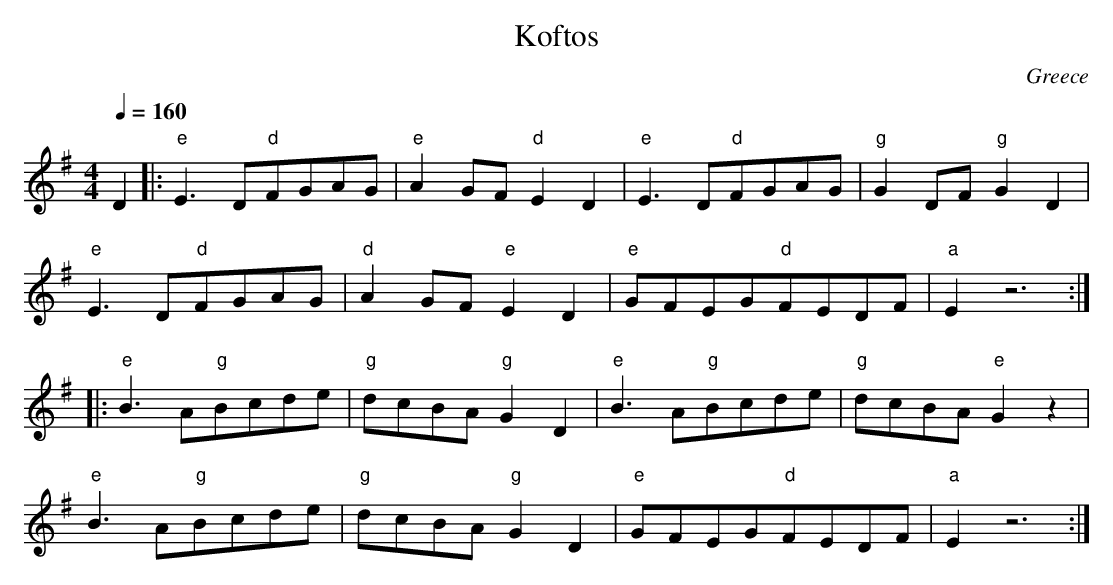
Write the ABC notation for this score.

X:1
T:Koftos
O:Greece
M:4/4
L:1/8
Q:1/4=160
K:Em
D2|:"e"E3D"d"FGAG|"e"A2GF"d"E2D2|"e"E3D"d"FGAG|"g"G2DF"g"G2D2|
"e"E3D"d"FGAG|"d"A2GF"e"E2D2|"e"GFEG"d"FEDF|"a"E2 z6 :|
|: "e"B3A"g"Bcde|"g"dcBA"g"G2D2|"e"B3A"g"Bcde|"g"dcBA"e"G2z2|
"e"B3A"g"Bcde|"g"dcBA"g"G2D2|"e"GFEG"d"FEDF|"a"E2 z6 :|
